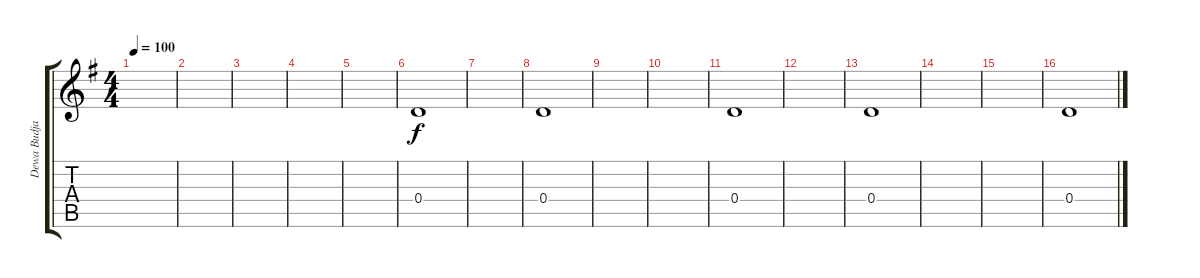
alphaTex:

\track ("Dewa Budjana" "Dewa Budja") {instrument electricguitarjazz}
\staff {score tabs}
\tuning (E4 B3 G3 D3 A2 E2) {hide}
\ts (4 4)
\tempo 100
\clef g2
\ks g
|
|
|
|
|
0.4.1 |
|
0.4.1 |
|
|
0.4.1 |
|
0.4.1 |
|
|
0.4.1
